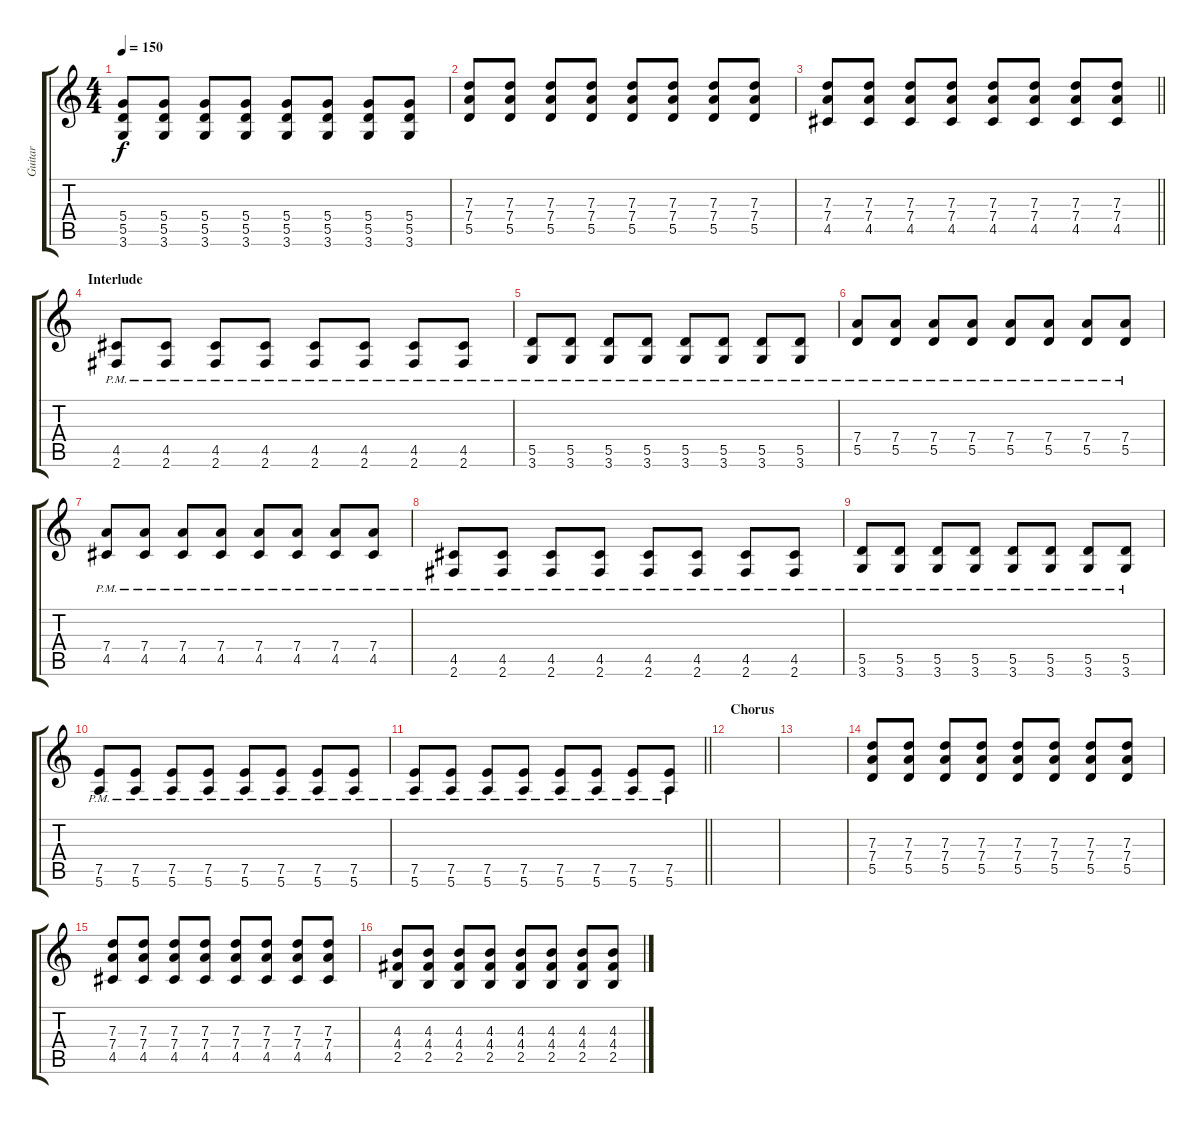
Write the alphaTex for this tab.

\track ("Guitar" "Guitar") {instrument distortionguitar}
\staff {score tabs}
\tuning (E4 B3 G3 D3 A2 E2) {hide}
\ts (4 4)
\tempo 150
\clef g2
\ks c
(5.4 5.5 3.6).8{dy f} (5.4 5.5 3.6).8 (5.4 5.5 3.6).8 (5.4 5.5 3.6).8 (5.4 5.5 3.6).8 (5.4 5.5 3.6).8 (5.4 5.5 3.6).8 (5.4 5.5 3.6).8 |
(7.3 7.4 5.5).8 (7.3 7.4 5.5).8 (7.3 7.4 5.5).8 (7.3 7.4 5.5).8 (7.3 7.4 5.5).8 (7.3 7.4 5.5).8 (7.3 7.4 5.5).8 (7.3 7.4 5.5).8 |
\barLineRight lightlight
(7.3 7.4 4.5).8 (7.3 7.4 4.5).8 (7.3 7.4 4.5).8 (7.3 7.4 4.5).8 (7.3 7.4 4.5).8 (7.3 7.4 4.5).8 (7.3 7.4 4.5).8 (7.3 7.4 4.5).8 |
\section ("" "Interlude")
(4.5{pm} 2.6{pm}).8 (4.5{pm} 2.6{pm}).8 (4.5{pm} 2.6{pm}).8 (4.5{pm} 2.6{pm}).8 (4.5{pm} 2.6{pm}).8 (4.5{pm} 2.6{pm}).8 (4.5{pm} 2.6{pm}).8 (4.5{pm} 2.6{pm}).8 |
(5.5{pm} 3.6{pm}).8 (5.5{pm} 3.6{pm}).8 (5.5{pm} 3.6{pm}).8 (5.5{pm} 3.6{pm}).8 (5.5{pm} 3.6{pm}).8 (5.5{pm} 3.6{pm}).8 (5.5{pm} 3.6{pm}).8 (5.5{pm} 3.6{pm}).8 |
(7.4{pm} 5.5{pm}).8 (7.4{pm} 5.5{pm}).8 (7.4{pm} 5.5{pm}).8 (7.4{pm} 5.5{pm}).8 (7.4{pm} 5.5{pm}).8 (7.4{pm} 5.5{pm}).8 (7.4{pm} 5.5{pm}).8 (7.4{pm} 5.5{pm}).8 |
(7.4{pm} 4.5{pm}).8 (7.4{pm} 4.5{pm}).8 (7.4{pm} 4.5{pm}).8 (7.4{pm} 4.5{pm}).8 (7.4{pm} 4.5{pm}).8 (7.4{pm} 4.5{pm}).8 (7.4{pm} 4.5{pm}).8 (7.4{pm} 4.5{pm}).8 |
(4.5{pm} 2.6{pm}).8 (4.5{pm} 2.6{pm}).8 (4.5{pm} 2.6{pm}).8 (4.5{pm} 2.6{pm}).8 (4.5{pm} 2.6{pm}).8 (4.5{pm} 2.6{pm}).8 (4.5{pm} 2.6{pm}).8 (4.5{pm} 2.6{pm}).8 |
(5.5{pm} 3.6{pm}).8 (5.5{pm} 3.6{pm}).8 (5.5{pm} 3.6{pm}).8 (5.5{pm} 3.6{pm}).8 (5.5{pm} 3.6{pm}).8 (5.5{pm} 3.6{pm}).8 (5.5{pm} 3.6{pm}).8 (5.5{pm} 3.6{pm}).8 |
(7.5{pm} 5.6{pm}).8 (7.5{pm} 5.6{pm}).8 (7.5{pm} 5.6{pm}).8 (7.5{pm} 5.6{pm}).8 (7.5{pm} 5.6{pm}).8 (7.5{pm} 5.6{pm}).8 (7.5{pm} 5.6{pm}).8 (7.5{pm} 5.6{pm}).8 |
\barLineRight lightlight
(7.5{pm} 5.6{pm}).8 (7.5{pm} 5.6{pm}).8 (7.5{pm} 5.6{pm}).8 (7.5{pm} 5.6{pm}).8 (7.5{pm} 5.6{pm}).8 (7.5{pm} 5.6{pm}).8 (7.5{pm} 5.6{pm}).8 (7.5{pm} 5.6{pm}).8 |
\section ("" "Chorus")
|
|
(7.3 7.4 5.5).8 (7.3 7.4 5.5).8 (7.3 7.4 5.5).8 (7.3 7.4 5.5).8 (7.3 7.4 5.5).8 (7.3 7.4 5.5).8 (7.3 7.4 5.5).8 (7.3 7.4 5.5).8 |
(7.3 7.4 4.5).8 (7.3 7.4 4.5).8 (7.3 7.4 4.5).8 (7.3 7.4 4.5).8 (7.3 7.4 4.5).8 (7.3 7.4 4.5).8 (7.3 7.4 4.5).8 (7.3 7.4 4.5).8 |
(4.3 4.4 2.5).8 (4.3 4.4 2.5).8 (4.3 4.4 2.5).8 (4.3 4.4 2.5).8 (4.3 4.4 2.5).8 (4.3 4.4 2.5).8 (4.3 4.4 2.5).8 (4.3 4.4 2.5).8
